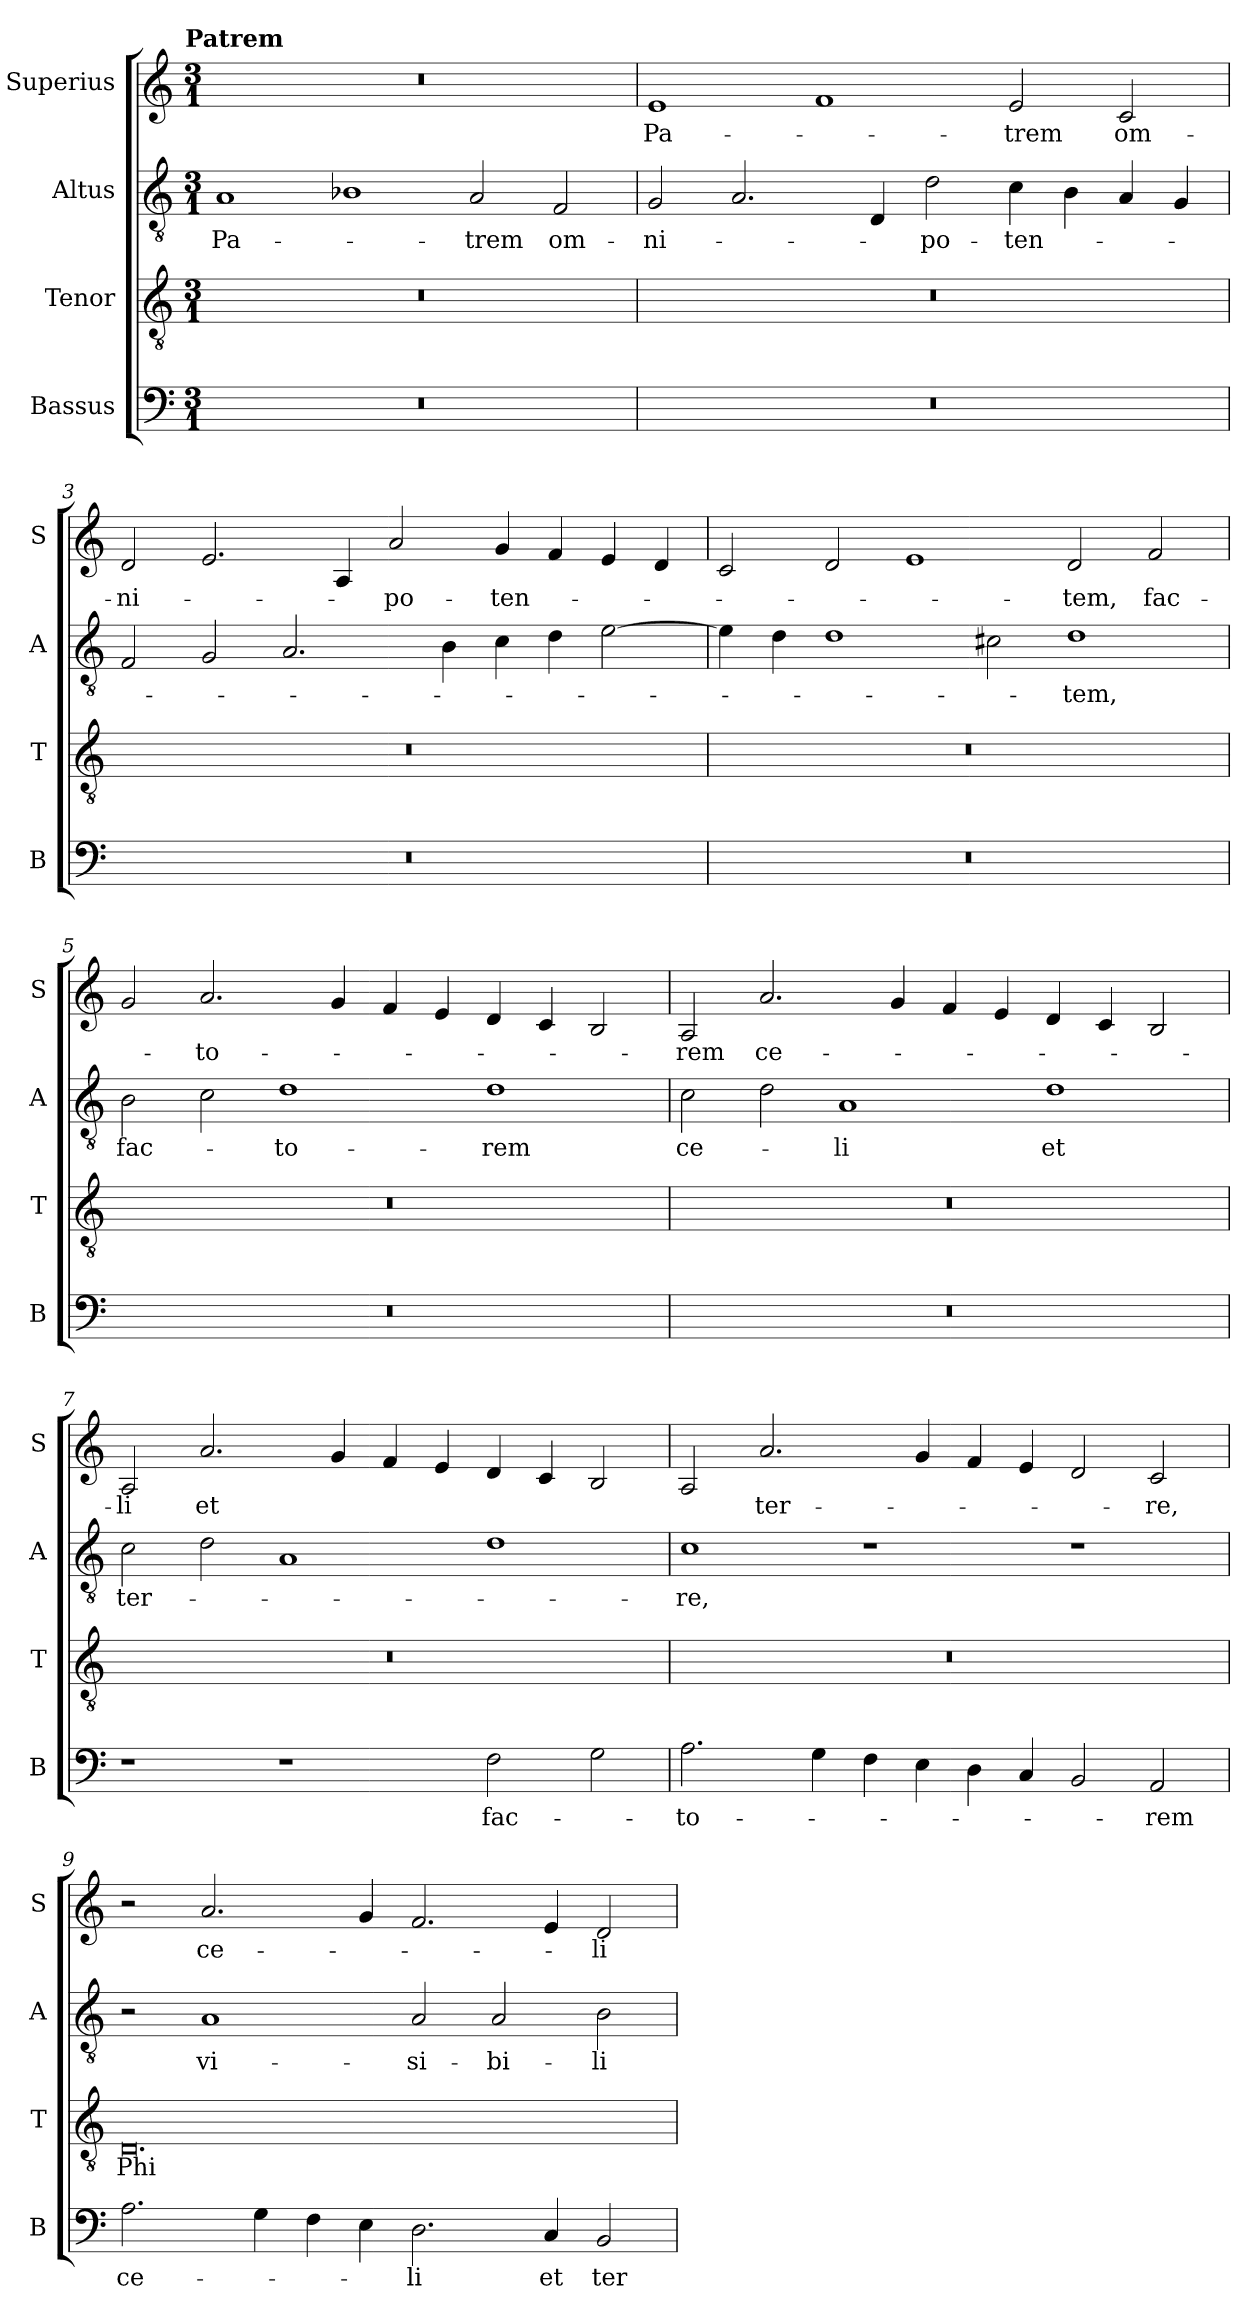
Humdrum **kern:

**kern	**text	**kern	**text	**kern	**text	**kern	**text
*part4	*part4	*part3	*part3	*part2	*part2	*part1	*part1
*staff4	*staff4	*staff3	*staff3	*staff2	*staff2	*staff1	*staff1
*I"Bassus	*	*I"Tenor	*	*I"Altus	*	*I"Superius	*
*I'B	*	*I'T	*	*I'A	*	*I'S	*
*clefF4	*	*clefGv2	*	*clefGv2	*	*clefG2	*
*k[]	*	*k[]	*	*k[]	*	*k[]	*
!!LO:TX:omd:t=Patrem
*M3/1	*	*M3/1	*	*M3/1	*	*M3/1	*
=1	=1	=1	=1	=1	=1	=1	=1
0.r	.	0.r	.	1A	Pa-	0.r	.
.	.	.	.	1B-X	.	.	.
.	.	.	.	2A/	-trem	.	.
.	.	.	.	2F/	om-	.	.
=2	=2	=2	=2	=2	=2	=2	=2
0.r	.	0.r	.	2G/	-ni-	1e	Pa-
.	.	.	.	2.A/	.	.	.
.	.	.	.	.	.	1f	.
.	.	.	.	4D/	.	.	.
.	.	.	.	2d\	-po-	.	.
.	.	.	.	4c\	-ten-	2e/	-trem
.	.	.	.	4B\	.	.	.
.	.	.	.	4A/	.	2c/	om-
.	.	.	.	4G/	.	.	.
=3	=3	=3	=3	=3	=3	=3	=3
0.r	.	0.r	.	2F/	.	2d/	-ni-
.	.	.	.	2G/	.	2.e/	.
.	.	.	.	2.A/	.	.	.
.	.	.	.	.	.	4A/	.
.	.	.	.	.	.	2a/	-po-
.	.	.	.	4B\	.	.	.
.	.	.	.	4c\	.	4g/	-ten-
.	.	.	.	4d\	.	4f/	.
.	.	.	.	[2e\	.	4e/	.
.	.	.	.	.	.	4d/	.
=4	=4	=4	=4	=4	=4	=4	=4
0.r	.	0.r	.	4e\]	.	2c/	.
.	.	.	.	4d\	.	.	.
.	.	.	.	1d	.	2d/	.
.	.	.	.	.	.	1e	.
.	.	.	.	2c#X\	.	.	.
.	.	.	.	1d	-tem,	2d/	-tem,
.	.	.	.	.	.	2f/	fac-
=5	=5	=5	=5	=5	=5	=5	=5
0.r	.	0.r	.	2B\	fac-	2g/	.
.	.	.	.	2c\	.	2.a/	-to-
.	.	.	.	1d	-to-	.	.
.	.	.	.	.	.	4g/	.
.	.	.	.	.	.	4f/	.
.	.	.	.	.	.	4e/	.
.	.	.	.	1d	-rem	4d/	.
.	.	.	.	.	.	4c/	.
.	.	.	.	.	.	2B/	.
=6	=6	=6	=6	=6	=6	=6	=6
0.r	.	0.r	.	2c\	ce-	2A/	-rem
.	.	.	.	2d\	.	2.a/	ce-
.	.	.	.	1A	-li	.	.
.	.	.	.	.	.	4g/	.
.	.	.	.	.	.	4f/	.
.	.	.	.	.	.	4e/	.
.	.	.	.	1d	et	4d/	.
.	.	.	.	.	.	4c/	.
.	.	.	.	.	.	2B/	.
=7	=7	=7	=7	=7	=7	=7	=7
1r	.	0.r	.	2c\	ter-	2A/	-li
.	.	.	.	2d\	.	2.a/	et
1r	.	.	.	1A	.	.	.
.	.	.	.	.	.	4g/	.
.	.	.	.	.	.	4f/	.
.	.	.	.	.	.	4e/	.
2F\	fac-	.	.	1d	.	4d/	.
.	.	.	.	.	.	4c/	.
2G\	.	.	.	.	.	2B/	.
=8	=8	=8	=8	=8	=8	=8	=8
2.A\	-to-	0.r	.	1c	-re,	2A/	.
.	.	.	.	.	.	2.a/	ter-
4G\	.	.	.	.	.	.	.
4F\	.	.	.	1r	.	.	.
4E\	.	.	.	.	.	4g/	.
4D\	.	.	.	.	.	4f/	.
4C/	.	.	.	.	.	4e/	.
2BB/	.	.	.	1r	.	2d/	.
2AA/	-rem	.	.	.	.	2c/	-re,
=9	=9	=9	=9	=9	=9	=9	=9
2.A\	ce-	0.D	Phi-	2r	.	2r	.
.	.	.	.	1A	vi-	2.a/	ce-
4G\	.	.	.	.	.	.	.
4F\	.	.	.	.	.	.	.
4E\	.	.	.	.	.	4g/	.
2.D\	-li	.	.	2A/	-si-	2.f/	.
.	.	.	.	2A/	-bi-	.	.
4C/	et	.	.	.	.	4e/	.
2BB/	ter-	.	.	2B\	-li-	2d/	-li
=	=	=	=	=	=	=	=
*-	*-	*-	*-	*-	*-	*-	*-
